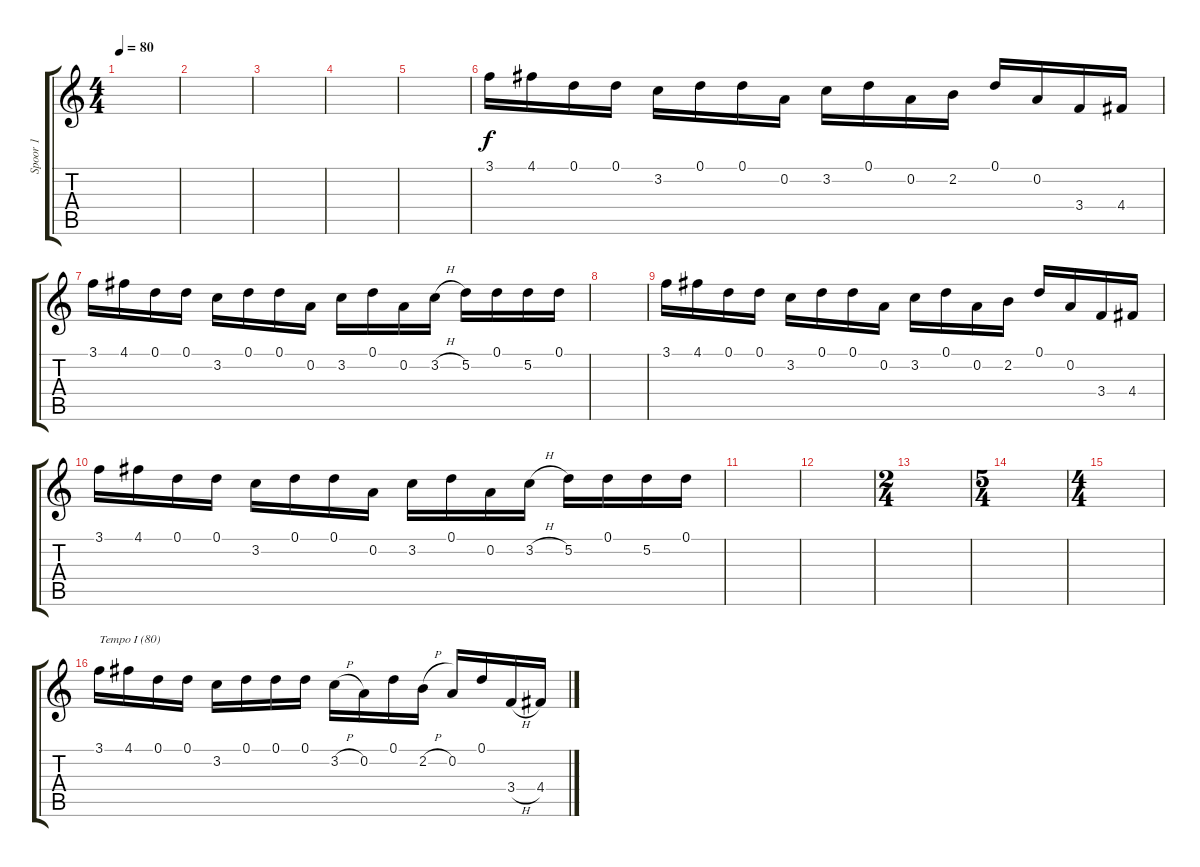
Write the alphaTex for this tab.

\track ("Spoor 1" "Spoor 1") {instrument banjo}
\staff {score tabs}
\tuning (D4 A3 G3 D3 A2 D2) {hide}
\displaytranspose 12
\ts (4 4)
\tempo 80
\clef g2
\ks c
|
|
|
|
|
3.1.16 4.1.16 0.1.16 0.1.16 3.2.16 0.1.16 0.1.16 0.2.16 3.2.16 0.1.16 0.2.16 2.2.16 0.1.16 0.2.16 3.4.16 4.4.16 |
3.1.16 4.1.16 0.1.16 0.1.16 3.2.16 0.1.16 0.1.16 0.2.16 3.2.16 0.1.16 0.2.16 3.2{h}.16 5.2.16 0.1.16 5.2.16 0.1.16 |
|
3.1.16 4.1.16 0.1.16 0.1.16 3.2.16 0.1.16 0.1.16 0.2.16 3.2.16 0.1.16 0.2.16 2.2.16 0.1.16 0.2.16 3.4.16 4.4.16 |
3.1.16 4.1.16 0.1.16 0.1.16 3.2.16 0.1.16 0.1.16 0.2.16 3.2.16 0.1.16 0.2.16 3.2{h}.16 5.2.16 0.1.16 5.2.16 0.1.16 |
|
|
\ts (2 4)
|
\ts (5 4)
|
\ts (4 4)
|
3.1.16{txt "Tempo I (80)"} 4.1.16 0.1.16 0.1.16 3.2.16 0.1.16 0.1.16 0.1.16 3.2{h}.16 0.2.16 0.1.16 2.2{h}.16 0.2.16 0.1.16 3.4{h}.16 4.4.16
